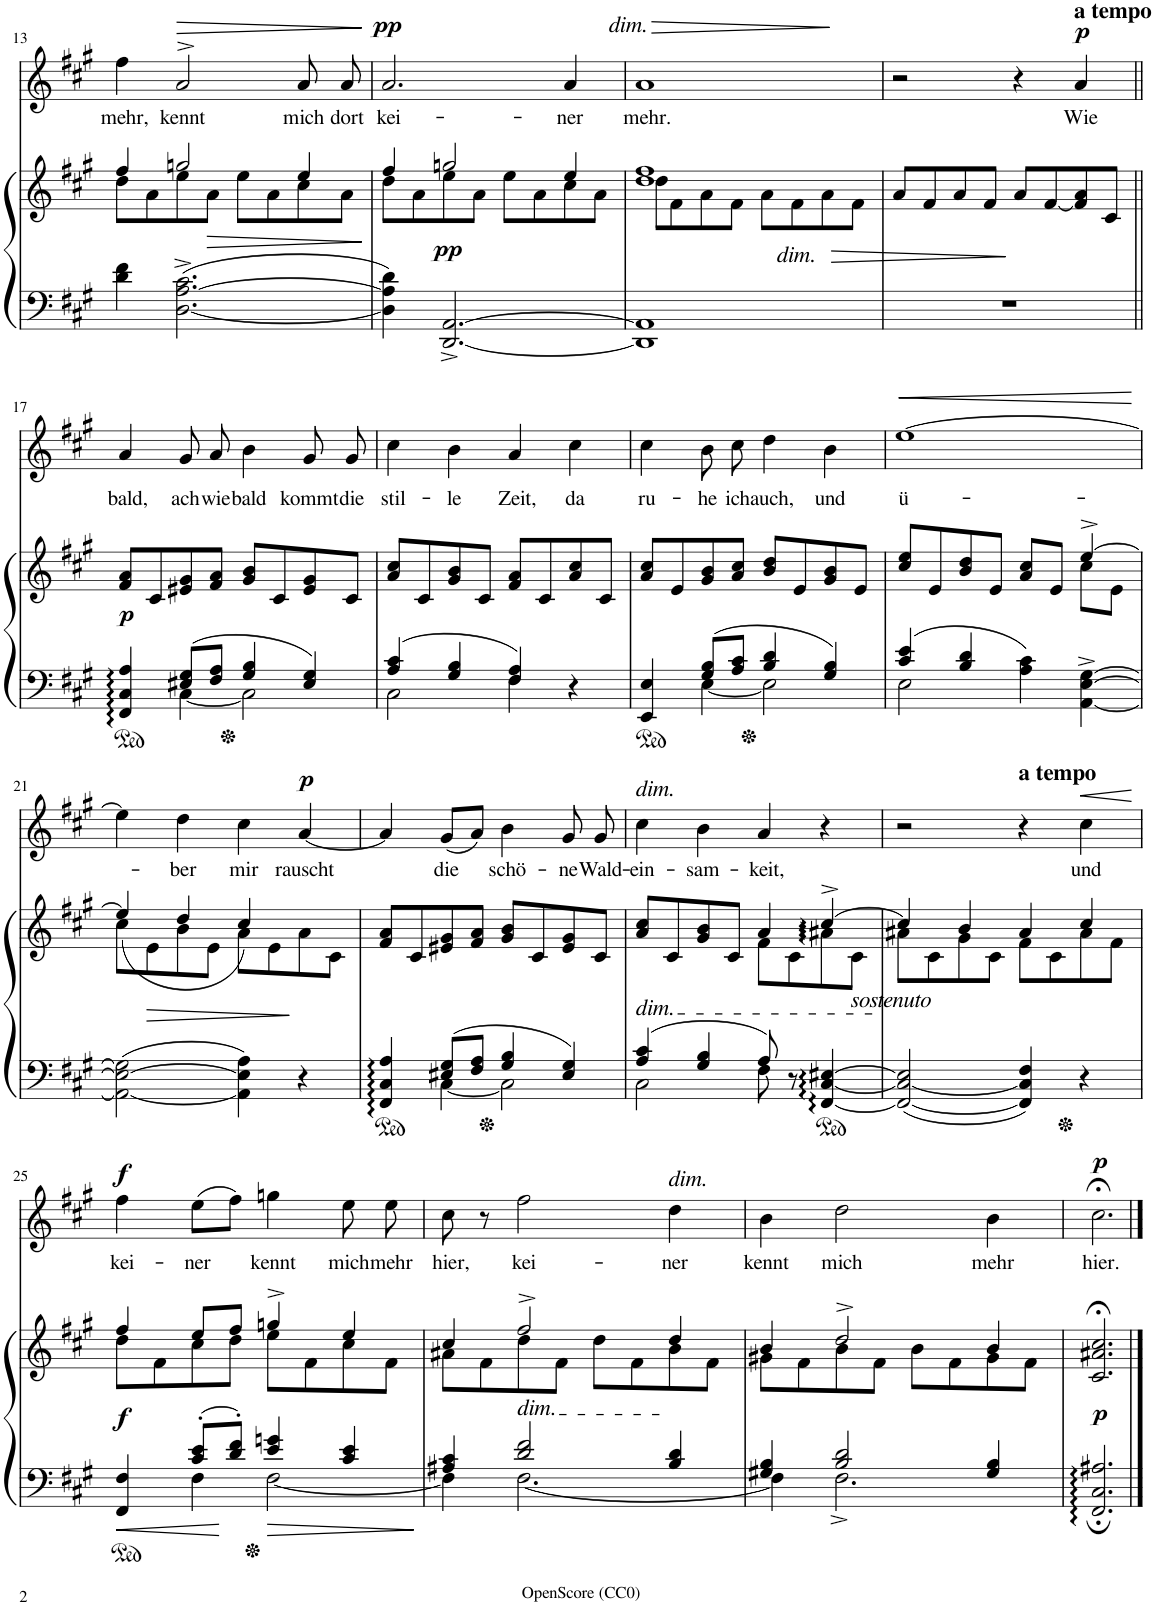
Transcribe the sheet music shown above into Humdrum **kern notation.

**kern	**kern	**dynam	**kern	**text	**dynam
*part2	*part2	*part2	*part1	*part1	*part1
*staff3	*staff2	*staff2/3	*staff1	*staff1	*staff1
*I"Pianoforte	*	*	*I"Singstimme Voice	*	*
*I'Pno	*	*	*	*	*
!!LO:PB:g=z
*clefF4	*clefG2	*	*clefG2	*	*
*k[f#c#g#]	*k[f#c#g#]	*	*k[f#c#g#]	*	*
*M4/4	*M4/4	*	*M4/4	*	*
*met(c)	*met(c)	*	*met(c)	*	*
=13	=13	=13	=13	=13	=13
*	*^	*	*	*	*
!	!	!	!	!	!LO:LY:b	!
4d\ 4f#\	4ff#/	8dd\L	.	4ff#\	mehr,	.
.	.	8a\	.	.	.	.
!	!	!	!	!	!LO:LY:b	!LO:HP:b
[2.D\^ [2.A\^ 2.c#\^	2ggn/	8ee\	.	2a^>/	kennt	>
!	!	!	!LO:HP:b	!	!	!
.	.	8a\J	>	.	.	.
.	.	8ee\L	.	.	.	.
.	.	8a\	.	.	.	.
!	!	!	!	!	!LO:LY:b	!
.	4ee/	8cc#\	.	8a/	mich	.
!	!	!	!	!	!LO:LY:b	!
.	.	8a\J	.	8a/	dort	.
*	*v	*v	*	*	*	*
.	.	.	.	.	]
=14	=14	=14	=14	=14	=14
*	*^	*	*	*	*
!	!	!	!	!	!LO:LY:b	!LO:DY:a
4D\] 4A\] 4d\	4ff#/	8dd\L	.	2.a/	kei-	pp
.	.	8a\	.	.	.	.
!	!	!	!LO:DY:b	!	!	!
[2.DD/^ [2.AA/^	2ggn/	8ee\	pp	.	.	.
.	.	8a\J	.	.	.	.
.	.	8ee\L	.	.	.	.
.	.	8a\	.	.	.	.
!	!	!	!	!	!LO:LY:b	!
.	4ee/	8cc#\	.	4a/	-ner	.
.	.	8a\J	.	.	.	.
=15	=15	=15	=15	=15	=15	=15
!	!	!	!	!LO:TX:a:i:t=dim.	!	!
!	!	!	!	!	!LO:LY:b	!LO:HP:b
1DD] 1AA]	1dd 1ff#	8dd\L	.	1a	mehr.	>
.	.	8f#\	.	.	.	.
.	.	8a\	.	.	.	.
.	.	8f#\J	.	.	.	.
.	.	8a\L	.	.	.	.
!	!	!LO:TX:b:i:t=dim.	!	!	!	!
.	.	8f#\	.	.	.	.
!	!	!	!LO:HP:b	!	!	!
.	.	8a\	>	.	.	.
.	.	8f#\J	.	.	.	.
*	*v	*v	*	*	*	*
.	.	.	.	.	]
=16	=16	=16	=16	=16	=16
1r	8a/L	.	2r	.	.
.	8f#/	.	.	.	.
.	8a/	.	.	.	.
.	8f#/J	.	.	.	.
.	8a/L	]	4r	.	.
.	[8f#/	.	.	.	.
!	!	!	!LO:TX:a:B:t=a tempo	!	!
!	!	!	!	!LO:LY:b	!LO:DY:a
.	8f#/] 8a/	.	4a/	Wie	p
.	8c#/J	.	.	.	.
!!LO:LB:g=z
=17||	=17||	=17||	=17||	=17||	=17||
*^	*	*	*	*	*
!	!	!	!LO:DY:b	!	!LO:LY:b	!
4FF#/ 4C#/ 4A/	4ryy	8f#/ 8a/L	p	4a/	bald,	.
.	.	8c#/	.	.	.	.
!	!	!	!	!	!LO:LY:b	!
8E#X/ 8G#/L	[4C#\	8e#X/ 8g#/	.	8g#/	ach	.
!	!	!	!	!	!LO:LY:b	!
8F#/ 8A/J	.	8f#/ 8a/J	.	8a/	wie	.
!	!	!	!	!	!LO:LY:b	!
4G#/ 4B/	2C#\]	8g#/ 8b/L	.	4b\	bald	.
.	.	8c#/	.	.	.	.
!	!	!	!	!	!LO:LY:b	!
4E#/ 4G#/	.	8e#/ 8g#/	.	8g#/	kommt	.
!	!	!	!	!	!LO:LY:b	!
.	.	8c#/J	.	8g#/	die	.
=18	=18	=18	=18	=18	=18	=18
!	!	!	!	!	!LO:LY:b	!
4A/ 4c#/	2C#\	8a/ 8cc#/L	.	4cc#\	stil-	.
.	.	8c#/	.	.	.	.
!	!	!	!	!	!LO:LY:b	!
4G#/ 4B/	.	8g#/ 8b/	.	4b\	-le	.
.	.	8c#/J	.	.	.	.
!	!	!	!	!	!LO:LY:b	!
4F#/ 4A/	4F#\	8f#/ 8a/L	.	4a/	Zeit,	.
.	.	8c#/	.	.	.	.
!	!	!	!	!	!LO:LY:b	!
4r	4ryy	8a/ 8cc#/	.	4cc#\	da	.
.	.	8c#/J	.	.	.	.
=19	=19	=19	=19	=19	=19	=19
!	!	!	!	!	!LO:LY:b	!
4EE/ 4E/	4ryy	8a/ 8cc#/L	.	4cc#\	ru-	.
.	.	8e/	.	.	.	.
!	!	!	!	!	!LO:LY:b	!
8G#/ 8B/L	[4E\	8g#/ 8b/	.	8b\	-he	.
!	!	!	!	!	!LO:LY:b	!
8A/ 8c#/J	.	8a/ 8cc#/J	.	8cc#\	ich	.
!	!	!	!	!	!LO:LY:b	!
4B/ 4d/	2E\]	8b/ 8dd/L	.	4dd\	auch,	.
.	.	8e/	.	.	.	.
!	!	!	!	!	!LO:LY:b	!
4G#/ 4B/	.	8g#/ 8b/	.	4b\	und	.
.	.	8e/J	.	.	.	.
=20	=20	=20	=20	=20	=20	=20
*	*	*^	*	*	*	*
!	!	!	!	!	!	!LO:LY:b	!LO:HP:b
4c#/ 4e/	2E\	8cc#/ 8ee/L	2.ryy	.	[1ee	ü-	<
.	.	8e/	.	.	.	.	.
4B/ 4d/	.	8b/ 8dd/	.	.	.	.	.
.	.	8e/J	.	.	.	.	.
4A\ 4c#\	2ryy	8a/ 8cc#/L	.	.	.	.	.
.	.	8e/J	.	.	.	.	.
[<4AA\^ [4E\^ [4G#\^	.	8cc#\L	[4ee^/	.	.	.	.
.	.	8e\J	.	.	.	.	.
*v	*v	*	*	*	*	*	*
*	*v	*v	*	*	*	*
.	.	.	.	.	[
!!LO:LB:g=z
=21	=21	=21	=21	=21	=21
*	*^	*	*	*	*
2AA\_ 2E\_ 2G#\]	8cc#\L	(4ee/]	.	4ee\]	.	.
!	!	!	!LO:HP:b	!	!	!
.	8e\	.	>	.	.	.
!	!	!	!	!	!LO:LY:b	!
.	8b\	4dd/	.	4dd\	-ber	.
.	8e\J	.	.	.	.	.
!	!	!	!	!	!LO:LY:b	!
4AA\] 4E\] 4A\	8a\L	4cc#/)	.	4cc#\	mir	.
.	8e\	.	.	.	.	.
!	!	!	!	!	!LO:LY:b	!LO:DY:a
4r	8a\	4ryy	]	[4a/	rauscht	p
.	8c#\J	.	.	.	.	.
*	*v	*v	*	*	*	*
=22	=22	=22	=22	=22	=22
*^	*	*	*	*	*
4FF#/ 4C#/ 4A/	4ryy	8f#/ 8a/L	.	4a/]	.	.
.	.	8c#/	.	.	.	.
!	!	!	!	!	!LO:LY:b	!
8E#X/ 8G#/L	[4C#\	8e#X/ 8g#/	.	(8g#/L	die	.
8F#/ 8A/J	.	8f#/ 8a/J	.	8a/J)	.	.
!	!	!	!	!	!LO:LY:b	!
4G#/ 4B/	2C#\]	8g#/ 8b/L	.	4b\	schö-	.
.	.	8c#/	.	.	.	.
!	!	!	!	!	!LO:LY:b	!
4E#/ 4G#/	.	8e#/ 8g#/	.	8g#/	-ne	.
!	!	!	!	!	!LO:LY:b	!
.	.	8c#/J	.	8g#/	Wald-	.
=23	=23	=23	=23	=23	=23	=23
*	*	*^	*	*	*	*
!	!	!	!	!	!LO:TX:a:i:t=dim.	!	!
!	!	!LO:TX:b:i:t=dim.	!	!	!	!	!
!	!	!	!	!	!	!LO:LY:b	!
4A/ 4c#/	2C#\	8a/ 8cc#/L	2ryy	.	4cc#\	-ein-	.
.	.	8c#/	.	.	.	.	.
!	!	!	!	!	!	!LO:LY:b	!
4G#/ 4B/	.	8g#/ 8b/	.	.	4b\	-sam-	.
.	.	8c#/J	.	.	.	.	.
!	!	!	!	!	!	!LO:LY:b	!
8A/	8F#\	8f#\L	4a/	.	4a/	-keit,	.
8r	8ryy	8c#\	.	.	.	.	.
[<4C#/: [4E#X/:	[<4FF#:/	8a#X\	[4cc#:^/	.	4r	.	.
!	!	!LO:TX:b:i:t=sostenuto	!	!	!	!	!
.	.	8c#\J	.	.	.	.	.
*v	*v	*	*	*	*	*	*
=24	=24	=24	=24	=24	=24	=24
2FF#/_ 2C#/_ 2E#/]	4cc#/]	8a#X\L	.	2r	.	.
.	.	8c#\	.	.	.	.
.	4b/	8g#\	.	.	.	.
.	.	8c#\J	.	.	.	.
!	!	!	!	!LO:TX:a:B:t=a tempo	!	!
4FF#/] 4C#/] 4F#/	4a#/	8f#\L	.	4r	.	.
.	.	8c#\	.	.	.	.
!	!	!	!	!	!LO:LY:b	!LO:HP:b
4r	4cc#/	8a#\	.	4cc#\	und	<
.	.	8f#\J	.	.	.	.
*	*v	*v	*	*	*	*
.	.	.	.	.	[
!!LO:LB:g=z
=25	=25	=25	=25	=25	=25
*^	*^	*	*	*	*
!	!	!	!	!LO:DY:b	!	!LO:LY:b	!LO:DY:a
4FF#/ 4F#/	4ryy	4ff#/	8dd\L	f	4ff#\	kei-	f
.	.	.	8f#\	.	.	.	.
!	!	!	!	!	!	!LO:LY:b	!
8c#/' 8e/'L	4F#\	8ee/L	8cc#\	.	(8ee\L	-ner	.
8d/' 8f#/'J	.	8ff#/J	8dd\J	]	8ff#\J)	.	.
!	!	!	!	!	!	!LO:LY:b	!
4e/ 4gn/	[2F#\	4ggn^/	8ee\L	.	4ggn\	kennt	.
.	.	.	8f#\	.	.	.	.
!	!	!	!	!	!	!LO:LY:b	!
4c#/ 4e/	.	4ee/	8cc#\	.	8ee\	mich	.
!	!	!	!	!	!	!LO:LY:b	!
.	.	.	8f#\J	.	8ee\	mehr	.
=26	=26	=26	=26	=26	=26	=26	=26
!	!	!	!	!	!	!LO:LY:b	!
4A#X/ 4c#/	4F#\]	4cc#/	8a#X\L	.	8cc#\	hier,	.
.	.	.	8f#\	.	8r	.	.
!LO:TX:a:i:t=dim.	!	!	!	!	!	!	!
!	!	!	!	!	!	!LO:LY:b	!
2d/ 2f#/	[2.F#\	2ff#^/	8dd\	.	2ff#\	kei-	.
.	.	.	8f#\J	.	.	.	.
.	.	.	8dd\L	.	.	.	.
.	.	.	8f#\	.	.	.	.
!	!	!	!	!	!LO:TX:a:i:t=dim.	!	!
!	!	!	!	!	!	!LO:LY:b	!
4B/ 4d/	.	4dd/	8b\	.	4dd\	-ner	.
.	.	.	8f#\J	.	.	.	.
=27	=27	=27	=27	=27	=27	=27	=27
!	!	!	!	!	!	!LO:LY:b	!
4G#X/ 4B/	4F#\]	4b/	8g#X\L	.	4b\	kennt	.
.	.	.	8f#\	.	.	.	.
!	!	!	!	!	!	!LO:LY:b	!
2B/ 2d/	2.F#^\	2dd^/	8b\	.	2dd\	mich	.
.	.	.	8f#\J	.	.	.	.
.	.	.	8b\L	.	.	.	.
.	.	.	8f#\	.	.	.	.
!	!	!	!	!	!	!LO:LY:b	!
4G#/ 4B/	.	4b/	8g#\	.	4b\	mehr	.
.	.	.	8f#\J	.	.	.	.
*v	*v	*	*	*	*	*	*
=28	=28	=28	=28	=28	=28	=28
!	!	!	!LO:DY:b	!	!LO:LY:b	!LO:DY:a
*	*v	*v	*	*	*	*
2.FF#/; 2.C#/; 2.A#X/;	2.c#/;< 2.a#X/;< 2.cc#/;<	p	2.cc#;<\	hier.	p
==	==	==	==	==	==
*-	*-	*-	*-	*-	*-
